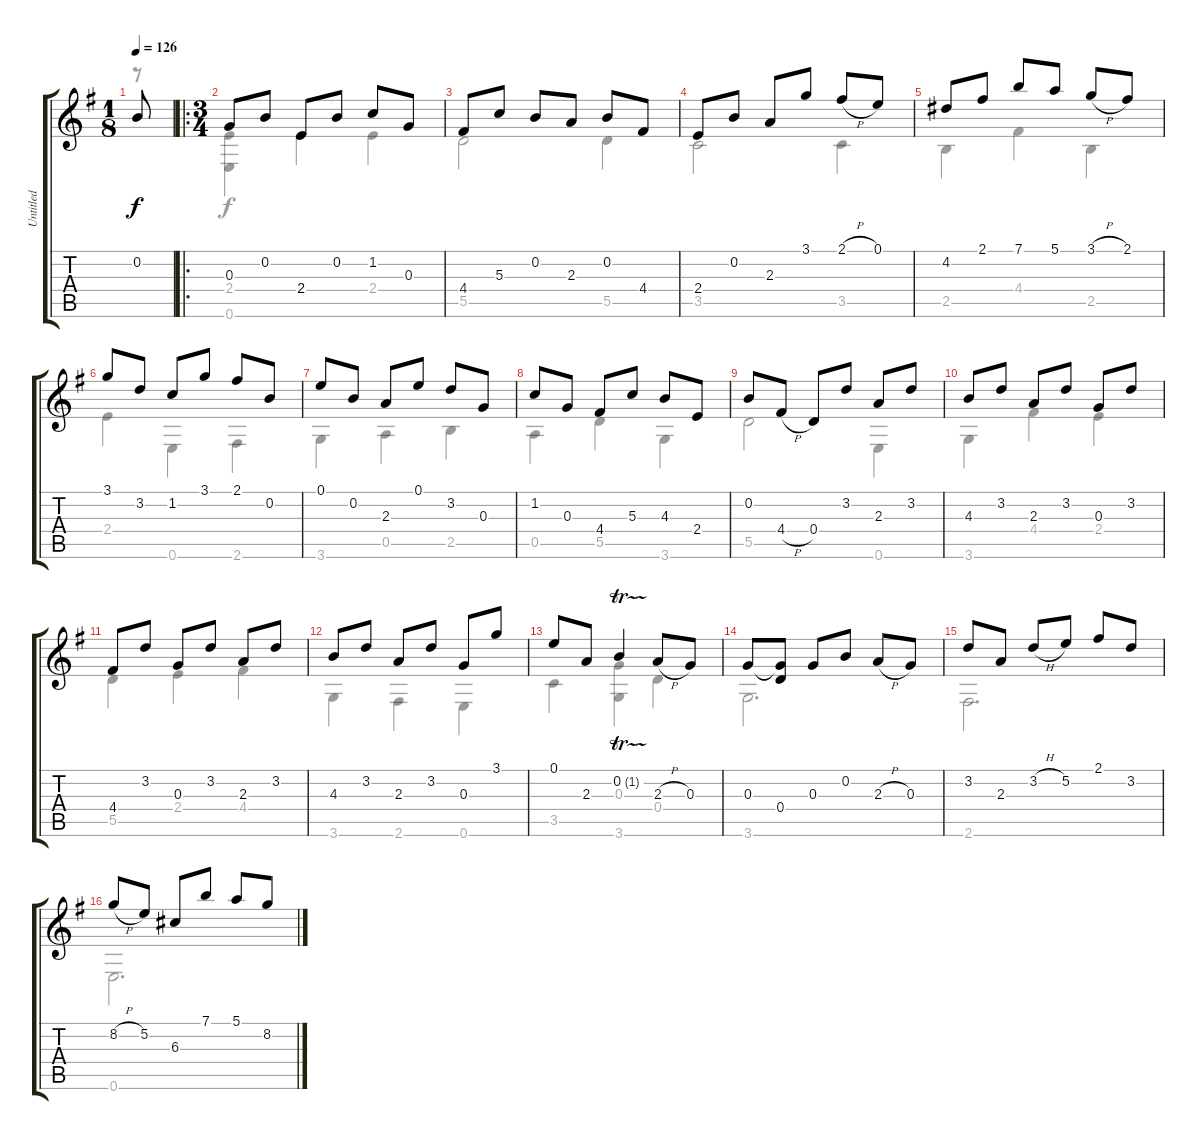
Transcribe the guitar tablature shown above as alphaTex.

\track ("Untitled" "Untitled") {instrument acousticguitarnylon}
\staff {score tabs}
\tuning (E4 B3 G3 D3 A2 E2) {hide}
\voice
\ts (1 8)
\tempo 126
\clef g2
\ks g
0.2.8{dy f instrument acousticguitarnylon} |
\ro
\ts (3 4)
0.3.8 0.2.8 2.4.8 0.2.8 1.2.8 0.3.8 |
4.4.8 5.3.8 0.2.8 2.3.8 0.2.8 4.4.8 |
2.4.8 0.2.8 2.3.8 3.1.8 2.1{h}.8 0.1.8 |
4.2.8 2.1.8 7.1.8 5.1.8 3.1{h}.8 2.1.8 |
3.1.8 3.2.8 1.2.8 3.1.8 2.1.8 0.2.8 |
0.1.8 0.2.8 2.3.8 0.1.8 3.2.8 0.3.8 |
1.2.8 0.3.8 4.4.8 5.3.8 4.3.8 2.4.8 |
0.2.8 4.4{h}.8 0.4.8 3.2.8 2.3.8 3.2.8 |
4.3.8 3.2.8 2.3.8 3.2.8 0.3.8 3.2.8 |
4.4.8 3.2.8 0.3.8 3.2.8 2.3.8 3.2.8 |
4.3.8 3.2.8 2.3.8 3.2.8 0.3.8 3.1.8 |
0.1.8 2.3.8 0.2{tr (1 32)}.4 2.3{h}.8 0.3.8 |
0.3.8 (0.3{t} 0.4).8 0.3.8 0.2.8 2.3{h}.8 0.3.8 |
3.2.8 2.3.8 3.2{h}.8 5.2.8 2.1.8 3.2.8 |
8.2{h}.8 5.2.8 6.3.8 7.1.8 5.1.8 8.2.8
\voice
\clef g2
\ottava regular
\simile none
\ks g
r.8{dy f} |
(2.4 0.6).4 2.4.4 2.4.4 |
5.5.2 5.5.4 |
3.5.2 3.5.4 |
2.5.4 4.4.4 2.5.4 |
2.4.4 0.6.4 2.6.4 |
3.6.4 0.5.4 2.5.4 |
0.5.4 5.5.4 3.6.4 |
5.5.2 0.6.4 |
3.6.4 4.4.4 2.4.4 |
5.5.4 2.4.4 4.4.4 |
3.6.4 2.6.4 0.6.4 |
3.5.4 (0.3 3.6).4 0.4.4 |
3.6.2{d} |
2.6.2{d} |
0.6.2{d}
